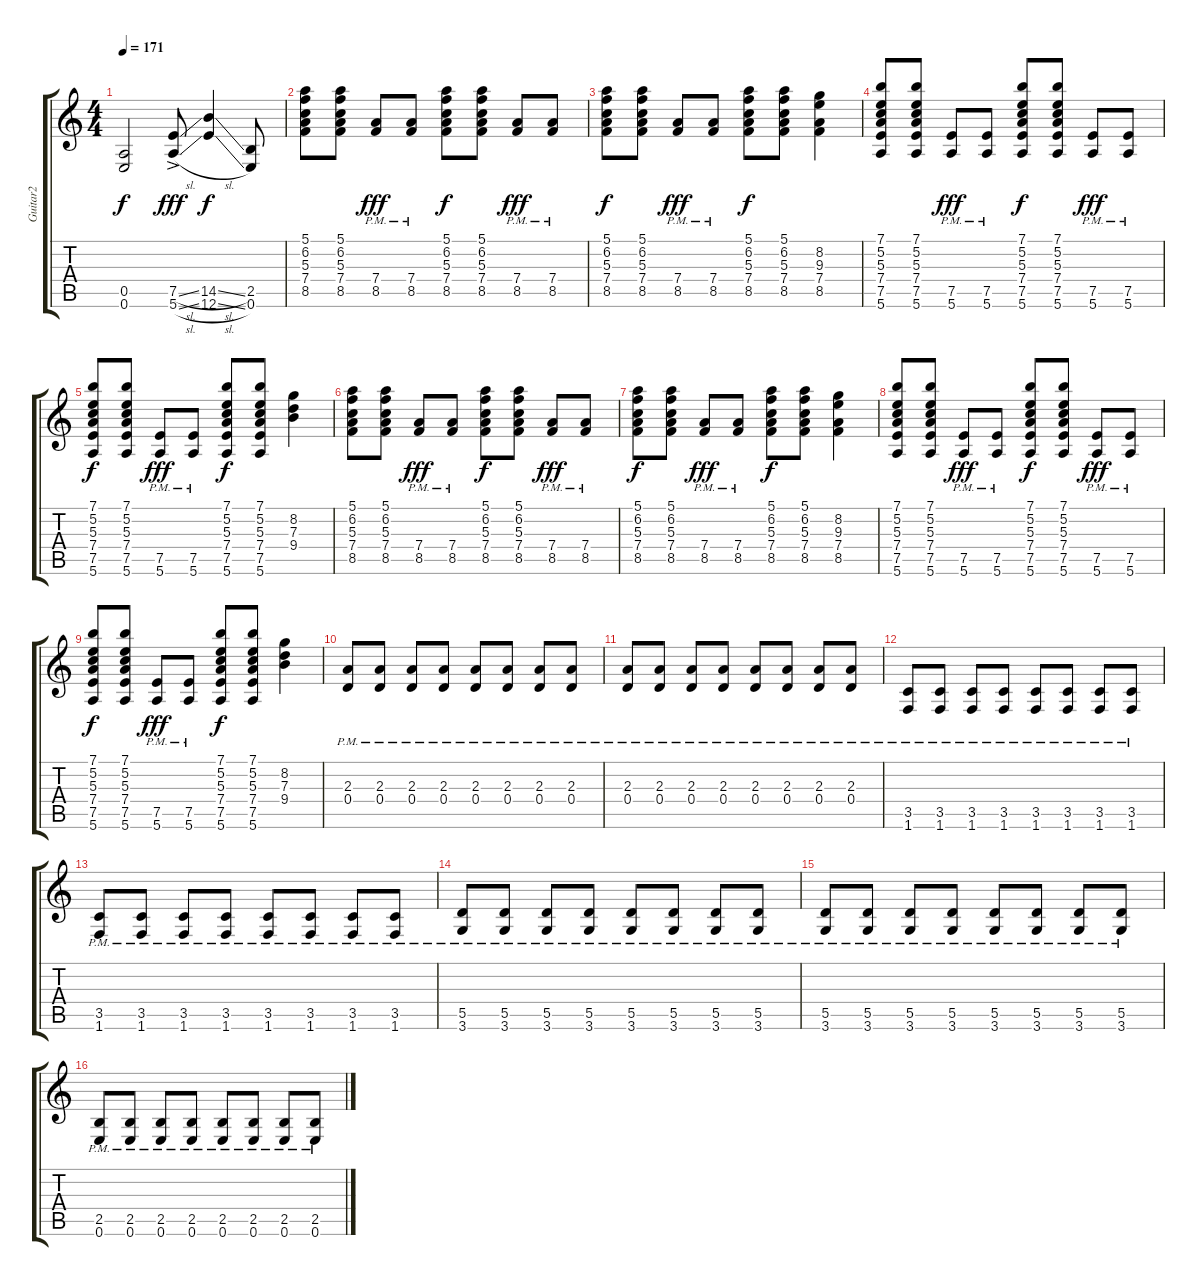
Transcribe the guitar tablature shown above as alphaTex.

\track ("Guitar2" "Guitar2") {instrument distortionguitar}
\staff {score tabs}
\tuning (E4 B3 G3 D3 A2 E2) {hide}
\ts (4 4)
\tempo 171
\clef g2
\ks c
(0.5{t} 0.6{t}).2{dy f} (7.5{sl ac} 5.6{sl}).8{dy fff} (14.5{sl} 12.6{sl}).4{dy f} (2.5 0.6).8 |
(5.1 6.2 5.3 7.4 8.5).8 (5.1 6.2 5.3 7.4 8.5).8 (7.4{pm} 8.5{pm}).8{dy fff} (7.4{pm} 8.5{pm}).8 (5.1 6.2 5.3 7.4 8.5).8{dy f} (5.1 6.2 5.3 7.4 8.5).8 (7.4{pm} 8.5{pm}).8{dy fff} (7.4{pm} 8.5{pm}).8 |
(5.1 6.2 5.3 7.4 8.5).8{dy f} (5.1 6.2 5.3 7.4 8.5).8 (7.4{pm} 8.5{pm}).8{dy fff} (7.4{pm} 8.5{pm}).8 (5.1 6.2 5.3 7.4 8.5).8{dy f} (5.1 6.2 5.3 7.4 8.5).8 (8.2 9.3 7.4 8.5).4 |
(7.1 5.2 5.3 7.4 7.5 5.6).8 (7.1 5.2 5.3 7.4 7.5 5.6).8 (7.5{pm} 5.6{pm}).8{dy fff} (7.5{pm} 5.6{pm}).8 (7.1 5.2 5.3 7.4 7.5 5.6).8{dy f} (7.1 5.2 5.3 7.4 7.5 5.6).8 (7.5{pm} 5.6{pm}).8{dy fff} (7.5{pm} 5.6{pm}).8 |
(7.1 5.2 5.3 7.4 7.5 5.6).8{dy f} (7.1 5.2 5.3 7.4 7.5 5.6).8 (7.5{pm} 5.6{pm}).8{dy fff} (7.5{pm} 5.6{pm}).8 (7.1 5.2 5.3 7.4 7.5 5.6).8{dy f} (7.1 5.2 5.3 7.4 7.5 5.6).8 (8.2 7.3 9.4).4 |
(5.1 6.2 5.3 7.4 8.5).8 (5.1 6.2 5.3 7.4 8.5).8 (7.4{pm} 8.5{pm}).8{dy fff} (7.4{pm} 8.5{pm}).8 (5.1 6.2 5.3 7.4 8.5).8{dy f} (5.1 6.2 5.3 7.4 8.5).8 (7.4{pm} 8.5{pm}).8{dy fff} (7.4{pm} 8.5{pm}).8 |
(5.1 6.2 5.3 7.4 8.5).8{dy f} (5.1 6.2 5.3 7.4 8.5).8 (7.4{pm} 8.5{pm}).8{dy fff} (7.4{pm} 8.5{pm}).8 (5.1 6.2 5.3 7.4 8.5).8{dy f} (5.1 6.2 5.3 7.4 8.5).8 (8.2 9.3 7.4 8.5).4 |
(7.1 5.2 5.3 7.4 7.5 5.6).8 (7.1 5.2 5.3 7.4 7.5 5.6).8 (7.5{pm} 5.6{pm}).8{dy fff} (7.5{pm} 5.6{pm}).8 (7.1 5.2 5.3 7.4 7.5 5.6).8{dy f} (7.1 5.2 5.3 7.4 7.5 5.6).8 (7.5{pm} 5.6{pm}).8{dy fff} (7.5{pm} 5.6{pm}).8 |
(7.1 5.2 5.3 7.4 7.5 5.6).8{dy f} (7.1 5.2 5.3 7.4 7.5 5.6).8 (7.5{pm} 5.6{pm}).8{dy fff} (7.5{pm} 5.6{pm}).8 (7.1 5.2 5.3 7.4 7.5 5.6).8{dy f} (7.1 5.2 5.3 7.4 7.5 5.6).8 (8.2 7.3 9.4).4 |
(2.3{pm} 0.4{pm}).8 (2.3{pm} 0.4{pm}).8 (2.3{pm} 0.4{pm}).8 (2.3{pm} 0.4{pm}).8 (2.3{pm} 0.4{pm}).8 (2.3{pm} 0.4{pm}).8 (2.3{pm} 0.4{pm}).8 (2.3{pm} 0.4{pm}).8 |
(2.3{pm} 0.4{pm}).8 (2.3{pm} 0.4{pm}).8 (2.3{pm} 0.4{pm}).8 (2.3{pm} 0.4{pm}).8 (2.3{pm} 0.4{pm}).8 (2.3{pm} 0.4{pm}).8 (2.3{pm} 0.4{pm}).8 (2.3{pm} 0.4{pm}).8 |
(3.5{pm} 1.6{pm}).8 (3.5{pm} 1.6{pm}).8 (3.5{pm} 1.6{pm}).8 (3.5{pm} 1.6{pm}).8 (3.5{pm} 1.6{pm}).8 (3.5{pm} 1.6{pm}).8 (3.5{pm} 1.6{pm}).8 (3.5{pm} 1.6{pm}).8 |
(3.5{pm} 1.6{pm}).8 (3.5{pm} 1.6{pm}).8 (3.5{pm} 1.6{pm}).8 (3.5{pm} 1.6{pm}).8 (3.5{pm} 1.6{pm}).8 (3.5{pm} 1.6{pm}).8 (3.5{pm} 1.6{pm}).8 (3.5{pm} 1.6{pm}).8 |
(5.5{pm} 3.6{pm}).8 (5.5{pm} 3.6{pm}).8 (5.5{pm} 3.6{pm}).8 (5.5{pm} 3.6{pm}).8 (5.5{pm} 3.6{pm}).8 (5.5{pm} 3.6{pm}).8 (5.5{pm} 3.6{pm}).8 (5.5{pm} 3.6{pm}).8 |
(5.5{pm} 3.6{pm}).8 (5.5{pm} 3.6{pm}).8 (5.5{pm} 3.6{pm}).8 (5.5{pm} 3.6{pm}).8 (5.5{pm} 3.6{pm}).8 (5.5{pm} 3.6{pm}).8 (5.5{pm} 3.6{pm}).8 (5.5{pm} 3.6{pm}).8 |
(2.5{pm} 0.6{pm}).8 (2.5{pm} 0.6{pm}).8 (2.5{pm} 0.6{pm}).8 (2.5{pm} 0.6{pm}).8 (2.5{pm} 0.6{pm}).8 (2.5{pm} 0.6{pm}).8 (2.5{pm} 0.6{pm}).8 (2.5{pm} 0.6{pm}).8
